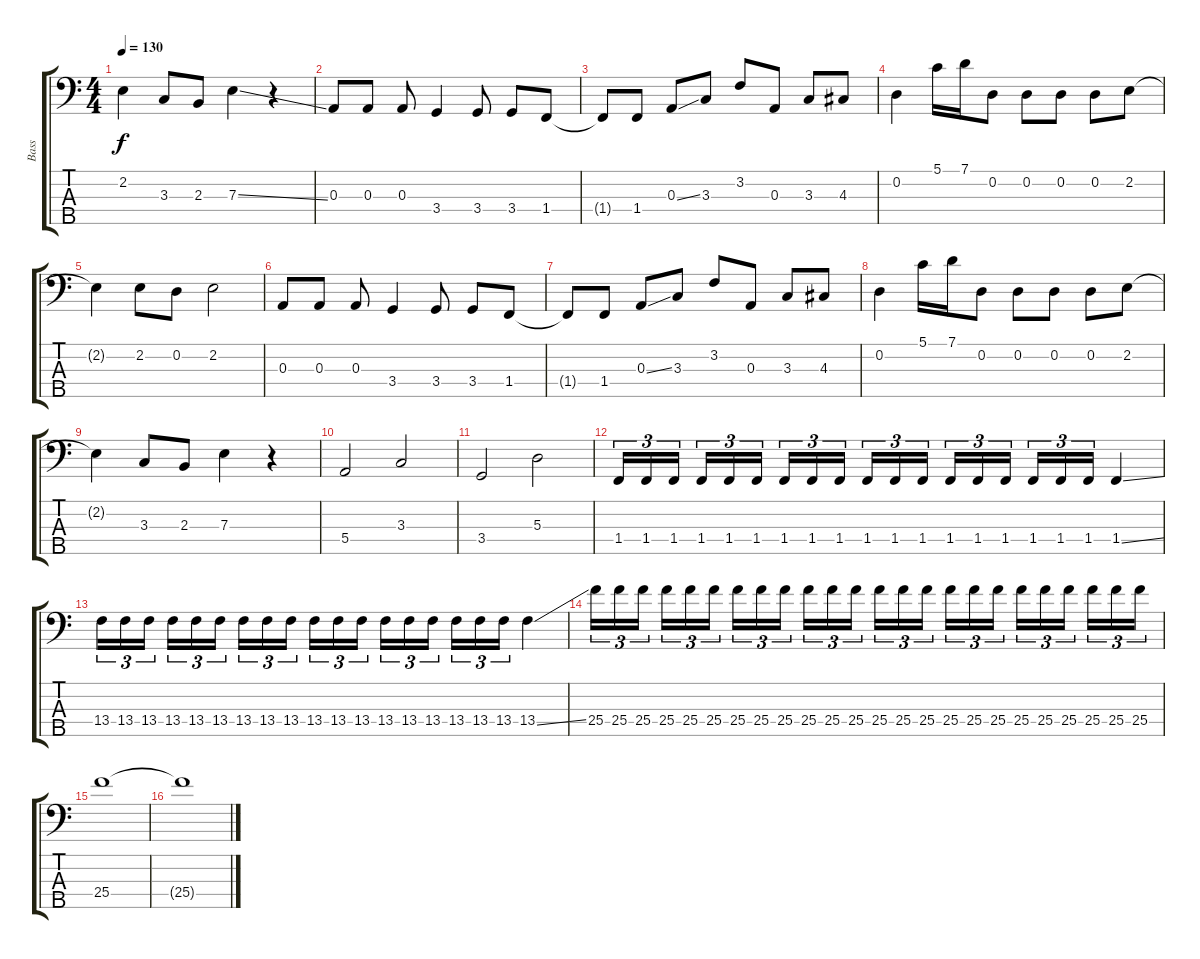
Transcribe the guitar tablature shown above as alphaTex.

\track ("Bass" "Bass") {instrument electricbassfinger}
\staff {score tabs}
\tuning (G2 D2 A1 E1 B0) {hide}
\ts (4 4)
\tempo 130
\clef f4
\ks c
2.2{t}.4{dy f} 3.3.8 2.3.8 7.3{ss}.4 r.4 |
0.3.8 0.3.8 0.3.8 3.4.4 3.4.8 3.4.8 1.4.8 |
1.4{t}.8 1.4.8 0.3{ss}.8 3.3.8 3.2.8 0.3.8 3.3.8 4.3.8 |
0.2.4 5.1.16 7.1.16 0.2.8 0.2.8 0.2.8 0.2.8 2.2.8 |
2.2{t}.4 2.2.8 0.2.8 2.2.2 |
0.3.8 0.3.8 0.3.8 3.4.4 3.4.8 3.4.8 1.4.8 |
1.4{t}.8 1.4.8 0.3{ss}.8 3.3.8 3.2.8 0.3.8 3.3.8 4.3.8 |
0.2.4 5.1.16 7.1.16 0.2.8 0.2.8 0.2.8 0.2.8 2.2.8 |
2.2{t}.4 3.3.8 2.3.8 7.3.4 r.4 |
5.4.2 3.3.2 |
3.4.2 5.3.2 |
1.4.16{tu (3 2)} 1.4.16{tu (3 2)} 1.4.16{tu (3 2)} 1.4.16{tu (3 2)} 1.4.16{tu (3 2)} 1.4.16{tu (3 2)} 1.4.16{tu (3 2)} 1.4.16{tu (3 2)} 1.4.16{tu (3 2)} 1.4.16{tu (3 2)} 1.4.16{tu (3 2)} 1.4.16{tu (3 2)} 1.4.16{tu (3 2)} 1.4.16{tu (3 2)} 1.4.16{tu (3 2)} 1.4.16{tu (3 2)} 1.4.16{tu (3 2)} 1.4.16{tu (3 2)} 1.4{ss}.4 |
13.4.16{tu (3 2)} 13.4.16{tu (3 2)} 13.4.16{tu (3 2)} 13.4.16{tu (3 2)} 13.4.16{tu (3 2)} 13.4.16{tu (3 2)} 13.4.16{tu (3 2)} 13.4.16{tu (3 2)} 13.4.16{tu (3 2)} 13.4.16{tu (3 2)} 13.4.16{tu (3 2)} 13.4.16{tu (3 2)} 13.4.16{tu (3 2)} 13.4.16{tu (3 2)} 13.4.16{tu (3 2)} 13.4.16{tu (3 2)} 13.4.16{tu (3 2)} 13.4.16{tu (3 2)} 13.4{ss}.4 |
25.4.16{tu (3 2)} 25.4.16{tu (3 2)} 25.4.16{tu (3 2)} 25.4.16{tu (3 2)} 25.4.16{tu (3 2)} 25.4.16{tu (3 2)} 25.4.16{tu (3 2)} 25.4.16{tu (3 2)} 25.4.16{tu (3 2)} 25.4.16{tu (3 2)} 25.4.16{tu (3 2)} 25.4.16{tu (3 2)} 25.4.16{tu (3 2)} 25.4.16{tu (3 2)} 25.4.16{tu (3 2)} 25.4.16{tu (3 2)} 25.4.16{tu (3 2)} 25.4.16{tu (3 2)} 25.4.16{tu (3 2)} 25.4.16{tu (3 2)} 25.4.16{tu (3 2)} 25.4.16{tu (3 2)} 25.4.16{tu (3 2)} 25.4.16{tu (3 2)} |
25.4.1 |
25.4{t}.1
